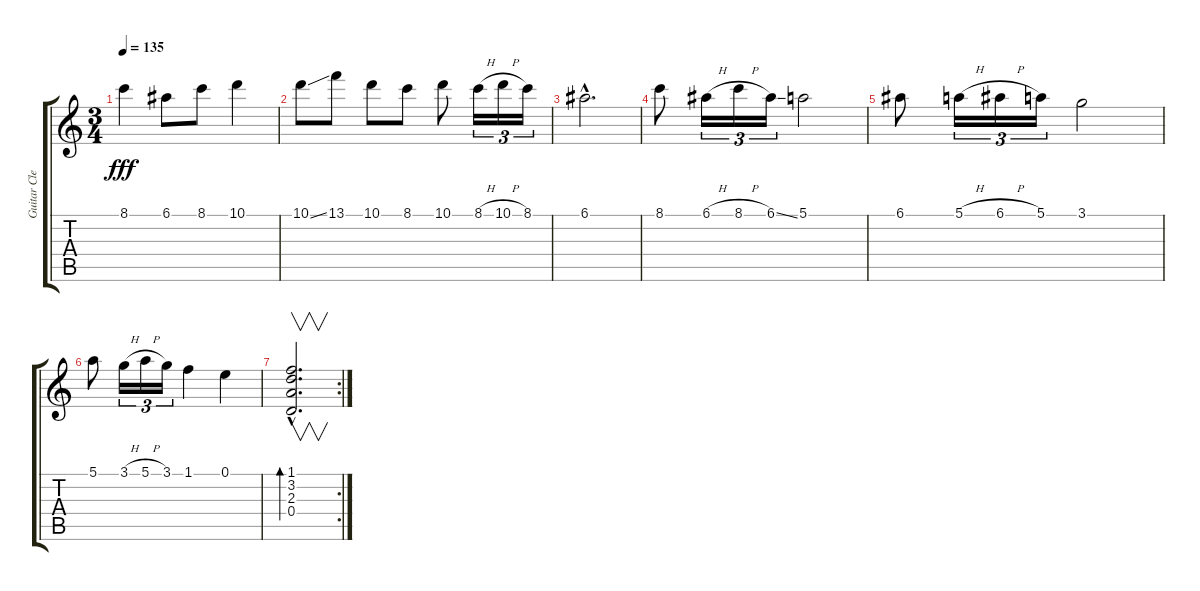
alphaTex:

\track ("Guitar Clean 1" "Guitar Cle") {instrument electricguitarclean}
\staff {score tabs}
\tuning (E4 B3 G3 D3 A2 E2) {hide}
\ts (3 4)
\tempo 135
\clef g2
\ks c
8.1.4{dy fff} 6.1.8 8.1.8 10.1.4 |
10.1{ss}.8 13.1.8 10.1.8 8.1.8 10.1.8 8.1{h}.16{tu (3 2)} 10.1{h}.16{tu (3 2)} 8.1.16{tu (3 2)} |
6.1{hac}.2{d} |
8.1.8 6.1{h}.16{tu (3 2)} 8.1{h}.16{tu (3 2)} 6.1{ss}.16{tu (3 2)} 5.1.2 |
6.1.8 5.1{h}.16{tu (3 2)} 6.1{h}.16{tu (3 2)} 5.1.16{tu (3 2)} 3.1.2 |
5.1.8 3.1{h}.16{tu (3 2)} 5.1{h}.16{tu (3 2)} 3.1.16{tu (3 2)} 1.1.4 0.1.4 |
\rc 2
(1.1{hac} 3.2{hac} 2.3{hac} 0.4{hac}).2{v d bd 120}
